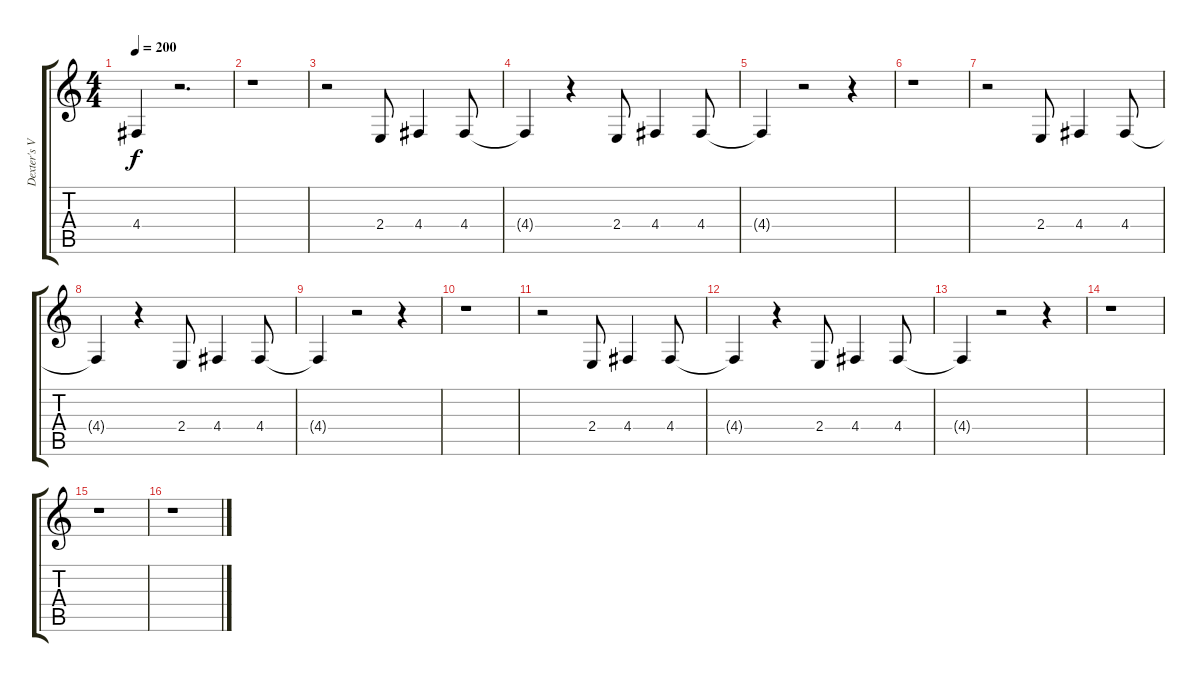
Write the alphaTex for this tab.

\track ("Dexter's Vocal 2" "Dexter's V") {instrument oboe}
\staff {score tabs}
\tuning (E4 B3 G3 D3 A2 E2) {hide}
\ts (4 4)
\tempo 200
\clef g2
\ks c
4.4{t}.4{dy f} r.2{d} |
r.1 |
r.2 2.4.8 4.4.4 4.4.8 |
4.4{t}.4 r.4 2.4.8 4.4.4 4.4.8 |
4.4{t}.4 r.2 r.4 |
r.1 |
r.2 2.4.8 4.4.4 4.4.8 |
4.4{t}.4 r.4 2.4.8 4.4.4 4.4.8 |
4.4{t}.4 r.2 r.4 |
r.1 |
r.2 2.4.8 4.4.4 4.4.8 |
4.4{t}.4 r.4 2.4.8 4.4.4 4.4.8 |
4.4{t}.4 r.2 r.4 |
r.1 |
r.1 |
r.1
